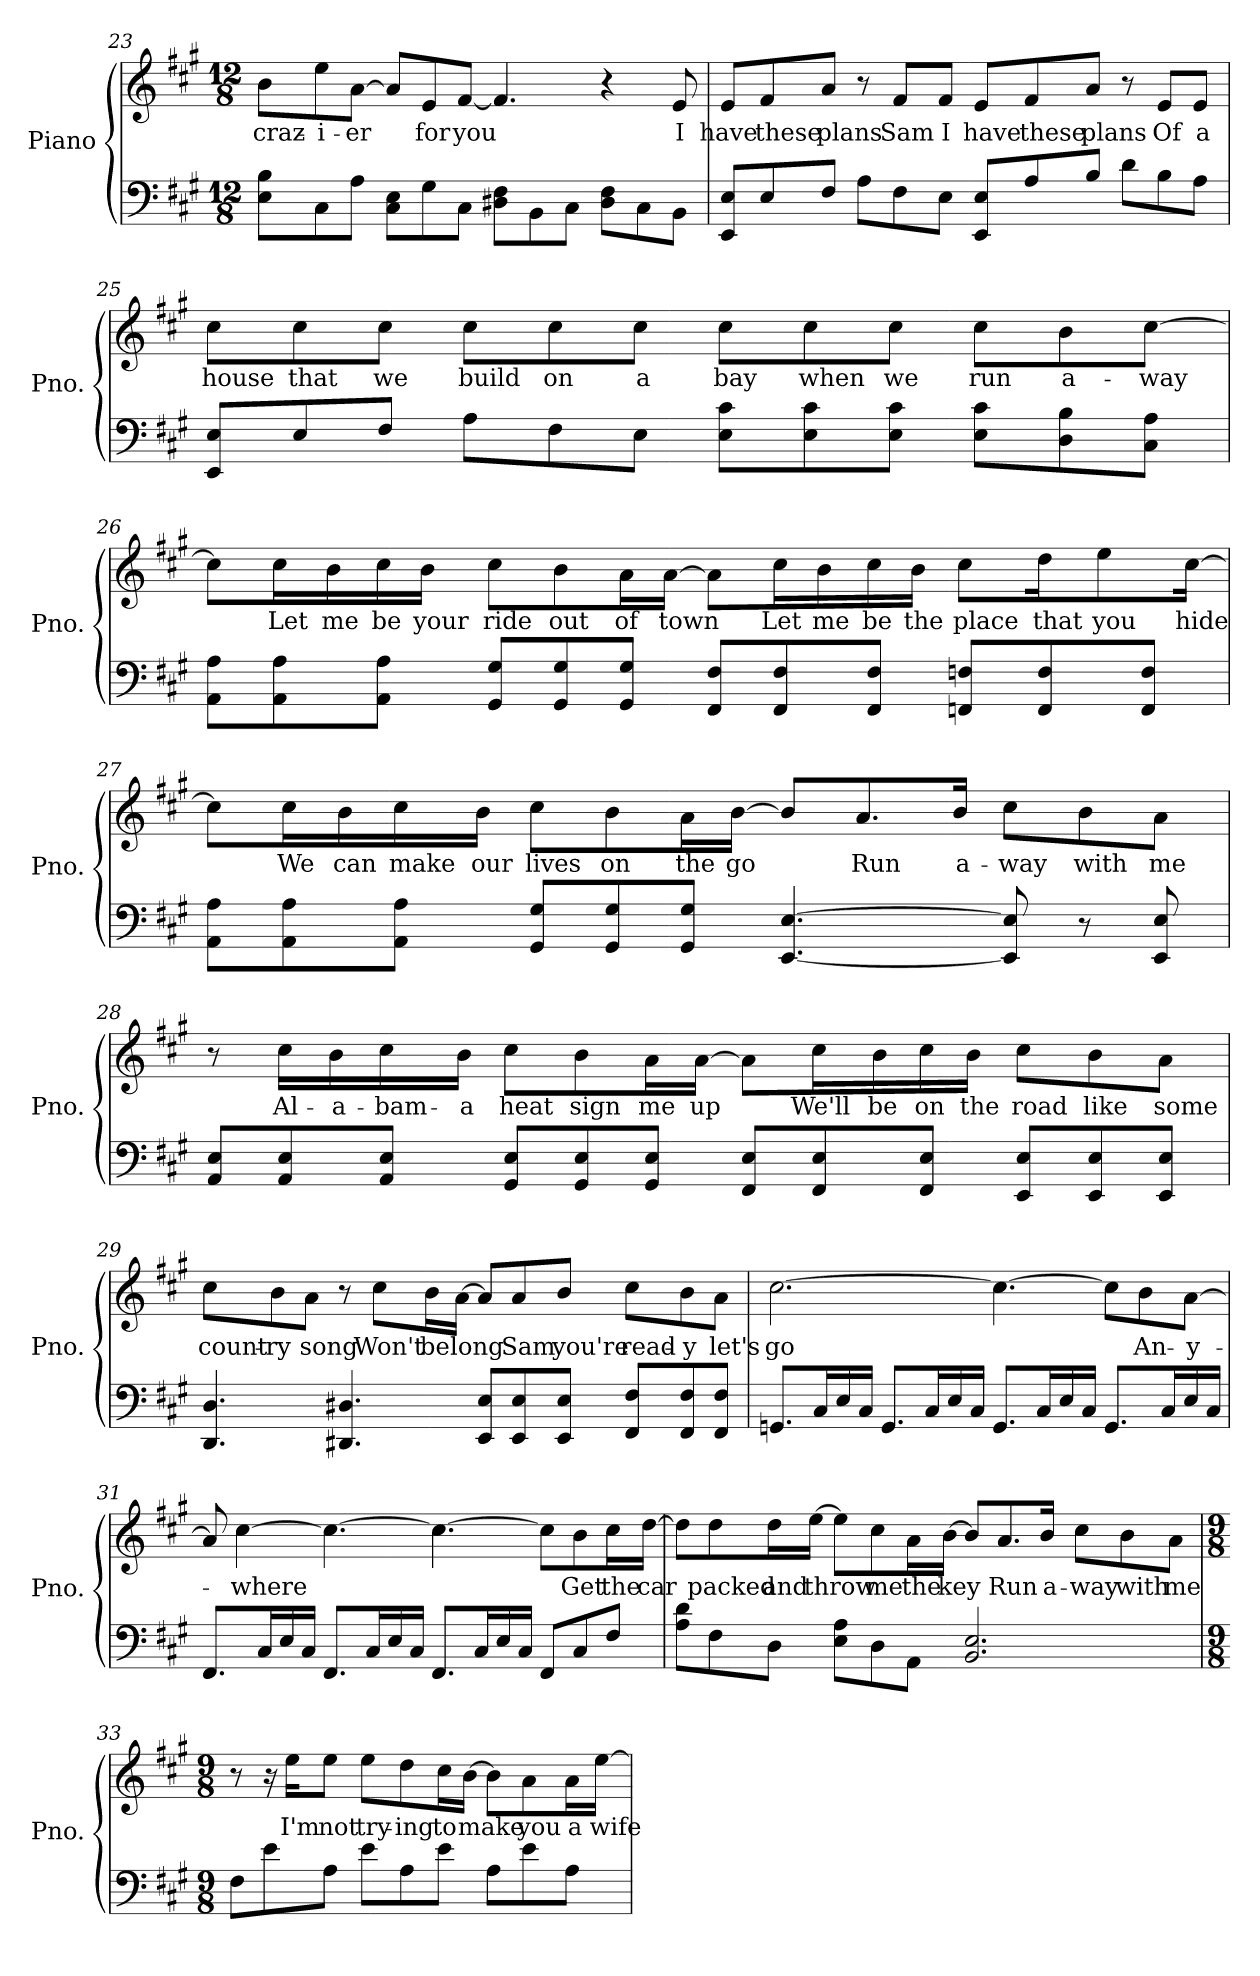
**kern	**kern	**text
*part1	*part1	*part1
*staff2	*staff1	*staff1
*I"Piano	*	*
*I'Pno.	*	*
!!LO:LB:g=z
*clefF4	*clefG2	*
*k[f#c#g#]	*k[f#c#g#]	*
*M12/8	*M12/8	*
=23	=23	=23
8E\ 8B\L	8b\L	craz-
8C#\	8ee\	-i-
8A\J	[8a\J	-er
8C#\ 8E\L	8a/L]	.
8G#\	8e/	for
8C#\J	[8f#/J	you
8D#X\ 8F#\L	4.f#/]	.
8BB\	.	.
8C#\J	.	.
8D#\ 8F#\L	4r	.
8C#\	.	.
8BB\J	8e/	I
=24	=24	=24
8EE/ 8E/L	8e/L	have
8E/	8f#/	these
8F#/J	8a/J	plans
8A\L	8r	.
8F#\	8f#/L	Sam
8E\J	8f#/J	I
8EE/ 8E/L	8e/L	have
8A/	8f#/	these
8B/J	8a/J	plans
8d\L	8r	.
8B\	8e/L	Of
8A\J	8e/J	a
!!LO:LB:g=z
=25	=25	=25
8EE/ 8E/L	8cc#\L	house
8E/	8cc#\	that
8F#/J	8cc#\J	we
8A\L	8cc#\L	build
8F#\	8cc#\	on
8E\J	8cc#\J	a
8E\ 8c#\L	8cc#\L	bay
8E\ 8c#\	8cc#\	when
8E\ 8c#\J	8cc#\J	we
8E\ 8c#\L	8cc#\L	run
8D\ 8B\	8b\	a-
8C#\ 8A\J	[8cc#\J	-way
!!LO:LB:g=z
=26	=26	=26
8AA\ 8A\L	8cc#\L]	.
8AA\ 8A\	16cc#\L	Let
.	16b\	me
8AA\ 8A\J	16cc#\	be
.	16b\JJ	your
8GG#/ 8G#/L	8cc#\L	ride
8GG#/ 8G#/	8b\	out
8GG#/ 8G#/J	16a\L	of
.	[16a\JJ	town
8FF#/ 8F#/L	8a\L]	.
8FF#/ 8F#/	16cc#\L	Let
.	16b\	me
8FF#/ 8F#/J	16cc#\	be
.	16b\JJ	the
8FFn/ 8Fn/L	8cc#\L	place
8FF/ 8F/	16dd\K	that
.	8ee\	you
8FF/ 8F/J	.	.
.	[16cc#\Jk	hide
!!LO:LB:g=z
=27	=27	=27
8AA\ 8A\L	8cc#\L]	.
8AA\ 8A\	16cc#\L	We
.	16b\	can
8AA\ 8A\J	16cc#\	make
.	16b\JJ	our
8GG#/ 8G#/L	8cc#\L	lives
8GG#/ 8G#/	8b\	on
8GG#/ 8G#/J	16a\L	the
.	[16b\JJ	go
[4.EE/ [4.E/	8b/L]	.
.	8.a/	Run
.	16b/Jk	a-
8EE/] 8E/]	8cc#\L	-way
8r	8b\	with
8EE/ 8E/	8a\J	me
!!LO:PB:g=z
=28	=28	=28
8AA/ 8E/L	8r	.
8AA/ 8E/	16cc#\LL	Al-
.	16b\	-a-
8AA/ 8E/J	16cc#\	-bam-
.	16b\JJ	-a
8GG#/ 8E/L	8cc#\L	heat
8GG#/ 8E/	8b\	sign
8GG#/ 8E/J	16a\L	me
.	[16a\JJ	up
8FF#/ 8E/L	8a\L]	.
8FF#/ 8E/	16cc#\L	We'll
.	16b\	be
8FF#/ 8E/J	16cc#\	on
.	16b\JJ	the
8EE/ 8E/L	8cc#\L	road
8EE/ 8E/	8b\	like
8EE/ 8E/J	8a\J	some
!!LO:LB:g=z
=29	=29	=29
4.DD/ 4.D/	8cc#\L	count-
.	8b\	-ry
.	8a\J	song
4.DD#X/ 4.D#X/	8r	.
.	8cc#\L	Won't
.	16b\L	be
.	[16a\JJ	long
8EE/ 8E/L	8a/L]	.
8EE/ 8E/	8a/	Sam
8EE/ 8E/J	8b/J	you're
8FF#/ 8F#/L	8cc#\L	read-
8FF#/ 8F#/	8b\	-y
8FF#/ 8F#/J	8a\J	let's
!!LO:LB:g=z
=30	=30	=30
8.GGn/L	[2.cc#\	go
16C#/L	.	.
16E/	.	.
16C#/JJ	.	.
8.GG/L	.	.
16C#/L	.	.
16E/	.	.
16C#/JJ	.	.
8.GG/L	4.cc#\_	.
16C#/L	.	.
16E/	.	.
16C#/JJ	.	.
8.GG/L	8cc#\L]	.
.	8b\	An-
16C#/L	.	.
16E/	[8a\J	-y-
16C#/JJ	.	.
=31	=31	=31
8.FF#/L	8a/]	.
.	[4cc#\	-where
16C#/L	.	.
16E/	.	.
16C#/JJ	.	.
8.FF#/L	4.cc#\_	.
16C#/L	.	.
16E/	.	.
16C#/JJ	.	.
8.FF#/L	4.cc#\_	.
16C#/L	.	.
16E/	.	.
16C#/JJ	.	.
8FF#/L	8cc#\L]	.
8C#/	8b\	Get
8F#/J	16cc#\L	the
.	[16dd\JJ	car
!!LO:LB:g=z
=32	=32	=32
8A\ 8d\L	8dd\L]	.
8F#\	8dd\	packed
8D\J	16dd\L	and
.	[16ee\JJ	-throw
8E\ 8A\L	8ee\L]	.
8D\	8cc#\	me
8AA\J	16a\L	the
.	[16b\JJ	key
2.BB/ 2.E/	8b/L]	.
.	8.a/	Run
.	16b/Jk	a-
.	8cc#\L	-way
.	8b\	with
.	8a\J	me
!!LO:LB:g=z
=33	=33	=33
*M9/8	*M9/8	*
8F#\L	8r	.
8e\	16r	.
.	16ee\KL	I'm
8A\J	8ee\J	not
8e\L	8ee\L	try-
8A\	8dd\	-ing
8e\J	16cc#\L	to
.	[16b\JJ	make
8A\L	8b\L]	.
8e\	8a\	you
8A\J	16a\L	a
.	[16ee\JJ	wife
=	=	=
*-	*-	*-
